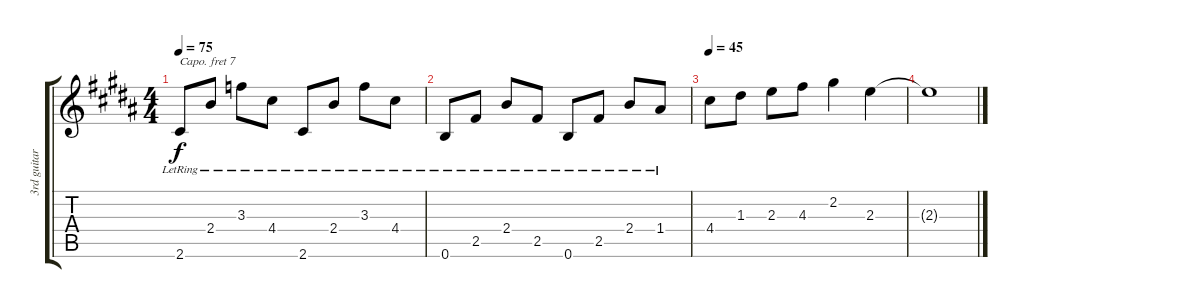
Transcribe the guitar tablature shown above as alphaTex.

\track ("3rd guitar" "3rd guitar") {instrument acousticguitarsteel}
\staff {score tabs}
\capo 7
\tuning (E4 B3 G3 D3 A2 E2) {hide}
\ts (4 4)
\tempo 75
\clef g2
\ks b
2.6{lr}.8{dy f} 2.4{lr}.8 3.3{lr}.8 4.4{lr}.8 2.6{lr}.8 2.4{lr}.8 3.3{lr}.8 4.4{lr}.8 |
0.6{lr}.8 2.5{lr}.8 2.4{lr}.8 2.5{lr}.8 0.6{lr}.8 2.5{lr}.8 2.4{lr}.8 1.4{lr}.8 |
\tempo 45
4.4.8 1.3.8 2.3.8 4.3.8 2.2.4 2.3.4 |
2.3{t}.1
